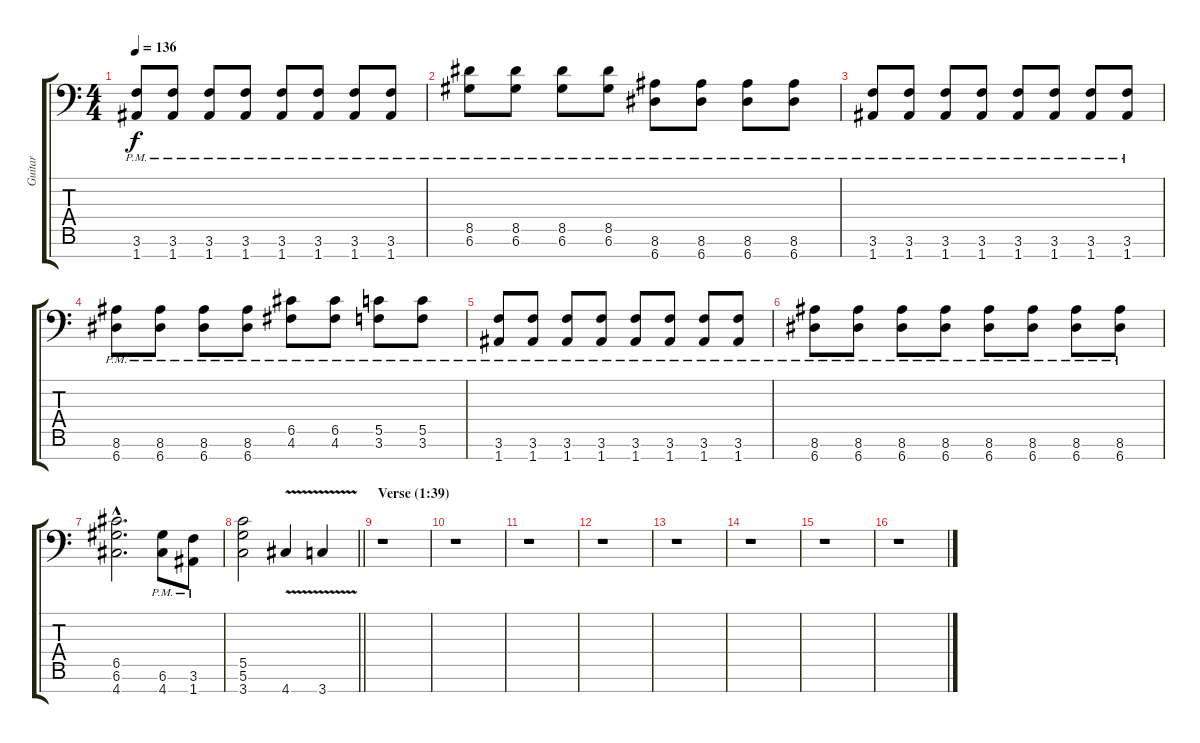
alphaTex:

\track ("Guitar" "Guitar") {instrument distortionguitar}
\staff {score tabs}
\tuning (D4 A3 F3 C3 G2 D2 A1) {hide}
\ts (4 4)
\tempo 136
\clef f4
\ks c
(3.6{pm} 1.7{pm}).8{dy f} (3.6{pm} 1.7{pm}).8 (3.6{pm} 1.7{pm}).8 (3.6{pm} 1.7{pm}).8 (3.6{pm} 1.7{pm}).8 (3.6{pm} 1.7{pm}).8 (3.6{pm} 1.7{pm}).8 (3.6{pm} 1.7{pm}).8 |
(8.5{pm} 6.6{pm}).8 (8.5{pm} 6.6{pm}).8 (8.5{pm} 6.6{pm}).8 (8.5{pm} 6.6{pm}).8 (8.6{pm} 6.7{pm}).8 (8.6{pm} 6.7{pm}).8 (8.6{pm} 6.7{pm}).8 (8.6{pm} 6.7{pm}).8 |
(3.6{pm} 1.7{pm}).8 (3.6{pm} 1.7{pm}).8 (3.6{pm} 1.7{pm}).8 (3.6{pm} 1.7{pm}).8 (3.6{pm} 1.7{pm}).8 (3.6{pm} 1.7{pm}).8 (3.6{pm} 1.7{pm}).8 (3.6{pm} 1.7{pm}).8 |
(8.6{pm} 6.7{pm}).8 (8.6{pm} 6.7{pm}).8 (8.6{pm} 6.7{pm}).8 (8.6{pm} 6.7{pm}).8 (6.5{pm} 4.6{pm}).8 (6.5{pm} 4.6{pm}).8 (5.5{pm} 3.6{pm}).8 (5.5{pm} 3.6{pm}).8 |
(3.6{pm} 1.7{pm}).8 (3.6{pm} 1.7{pm}).8 (3.6{pm} 1.7{pm}).8 (3.6{pm} 1.7{pm}).8 (3.6{pm} 1.7{pm}).8 (3.6{pm} 1.7{pm}).8 (3.6{pm} 1.7{pm}).8 (3.6{pm} 1.7{pm}).8 |
(8.6{pm} 6.7{pm}).8 (8.6{pm} 6.7{pm}).8 (8.6{pm} 6.7{pm}).8 (8.6{pm} 6.7{pm}).8 (8.6{pm} 6.7{pm}).8 (8.6{pm} 6.7{pm}).8 (8.6{pm} 6.7{pm}).8 (8.6{pm} 6.7{pm}).8 |
(6.5{hac} 6.6{hac} 4.7{hac}).2{d} (6.6{pm} 4.7{pm}).8 (3.6{pm} 1.7{pm}).8 |
\barLineRight lightlight
(5.5 5.6 3.7).2 4.7{v}.4 3.7{v}.4 |
\section ("" "Verse (1:39)")
r.1 |
r.1 |
r.1 |
r.1 |
r.1 |
r.1 |
r.1 |
r.1
